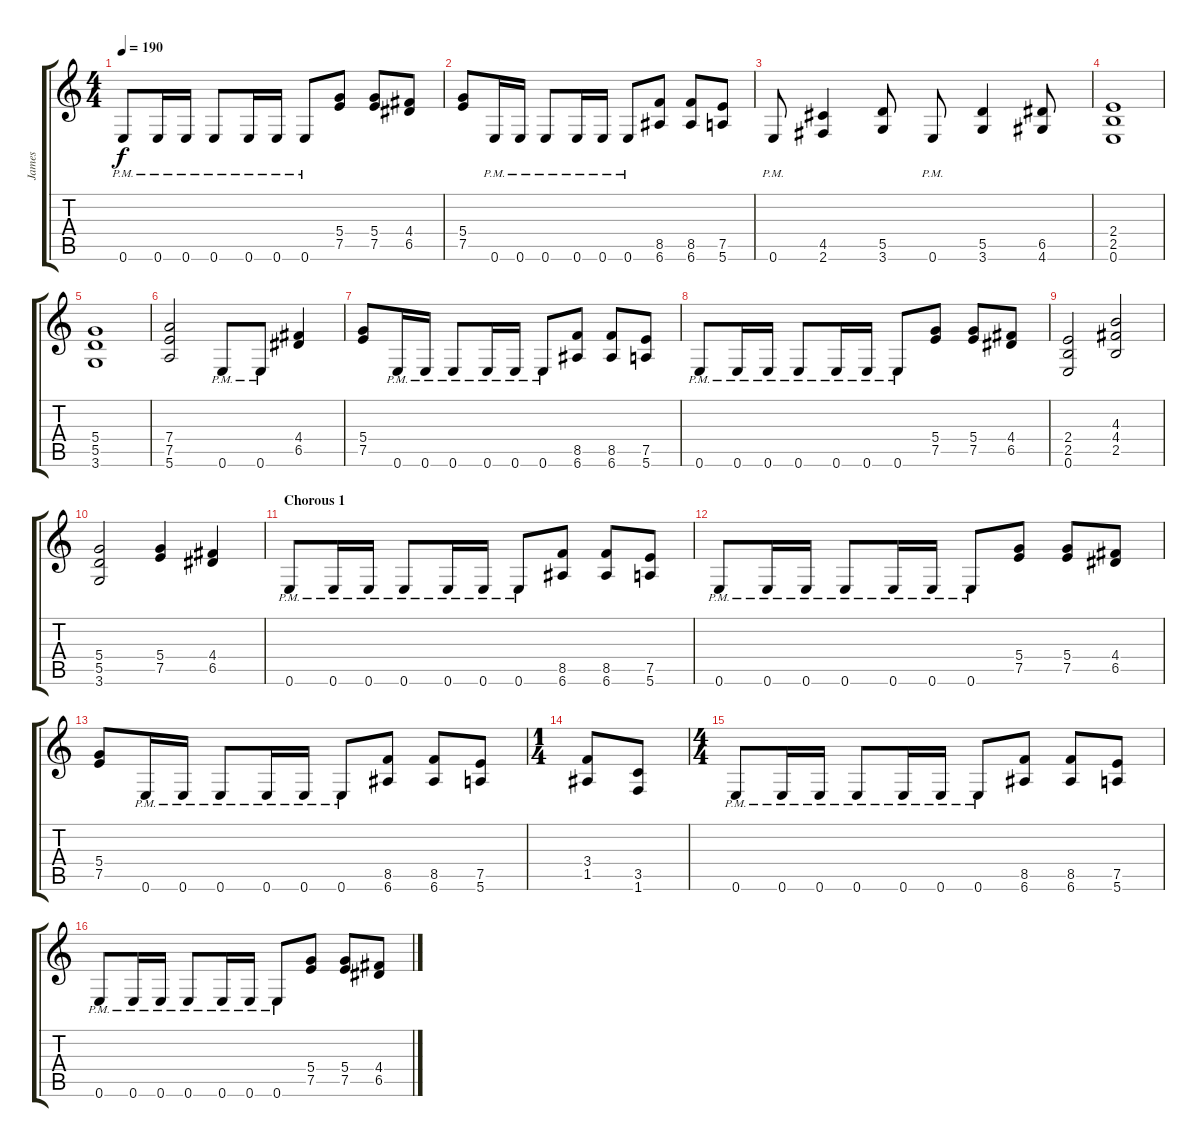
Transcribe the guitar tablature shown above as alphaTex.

\track ("James" "James") {instrument distortionguitar}
\staff {score tabs}
\tuning (E4 B3 G3 D3 A2 E2) {hide}
\ts (4 4)
\tempo 190
\clef g2
\ks c
0.6{pm}.8{dy f} 0.6{pm}.16 0.6{pm}.16 0.6{pm}.8 0.6{pm}.16 0.6{pm}.16 0.6{pm}.8 (5.4 7.5).8 (5.4 7.5).8 (4.4 6.5).8 |
(5.4 7.5).8 0.6{pm}.16 0.6{pm}.16 0.6{pm}.8 0.6{pm}.16 0.6{pm}.16 0.6{pm}.8 (8.5 6.6).8 (8.5 6.6).8 (7.5 5.6).8 |
0.6{pm}.8 (4.5 2.6).4 (5.5 3.6).8 0.6{pm}.8 (5.5 3.6).4 (6.5 4.6).8 |
(2.4 2.5 0.6).1 |
(5.4 5.5 3.6).1 |
(7.4 7.5 5.6).2 0.6{pm}.8 0.6{pm}.8 (4.4 6.5).4 |
(5.4 7.5).8 0.6{pm}.16 0.6{pm}.16 0.6{pm}.8 0.6{pm}.16 0.6{pm}.16 0.6{pm}.8 (8.5 6.6).8 (8.5 6.6).8 (7.5 5.6).8 |
0.6{pm}.8 0.6{pm}.16 0.6{pm}.16 0.6{pm}.8 0.6{pm}.16 0.6{pm}.16 0.6{pm}.8 (5.4 7.5).8 (5.4 7.5).8 (4.4 6.5).8 |
(2.4 2.5 0.6).2 (4.3 4.4 2.5).2 |
(5.4 5.5 3.6).2 (5.4 7.5).4 (4.4 6.5).4 |
\section ("" "Chorous 1")
0.6{pm}.8 0.6{pm}.16 0.6{pm}.16 0.6{pm}.8 0.6{pm}.16 0.6{pm}.16 0.6{pm}.8 (8.5 6.6).8 (8.5 6.6).8 (7.5 5.6).8 |
0.6{pm}.8 0.6{pm}.16 0.6{pm}.16 0.6{pm}.8 0.6{pm}.16 0.6{pm}.16 0.6{pm}.8 (5.4 7.5).8 (5.4 7.5).8 (4.4 6.5).8 |
(5.4 7.5).8 0.6{pm}.16 0.6{pm}.16 0.6{pm}.8 0.6{pm}.16 0.6{pm}.16 0.6{pm}.8 (8.5 6.6).8 (8.5 6.6).8 (7.5 5.6).8 |
\ts (1 4)
(3.4 1.5).8 (3.5 1.6).8 |
\ts (4 4)
0.6{pm}.8 0.6{pm}.16 0.6{pm}.16 0.6{pm}.8 0.6{pm}.16 0.6{pm}.16 0.6{pm}.8 (8.5 6.6).8 (8.5 6.6).8 (7.5 5.6).8 |
0.6{pm}.8 0.6{pm}.16 0.6{pm}.16 0.6{pm}.8 0.6{pm}.16 0.6{pm}.16 0.6{pm}.8 (5.4 7.5).8 (5.4 7.5).8 (4.4 6.5).8
